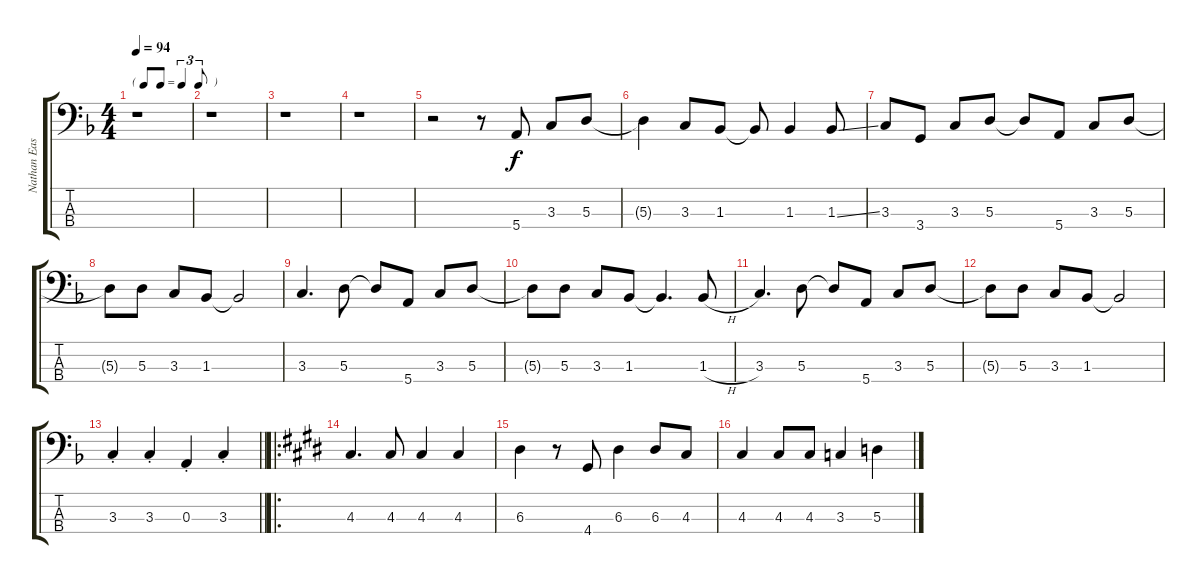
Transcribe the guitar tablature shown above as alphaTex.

\track ("Nathan East - Acoustic Bass" "Nathan Eas") {instrument acousticbass}
\staff {score tabs}
\tuning (G2 D2 A1 E1) {hide}
\ts (4 4)
\tf triplet8th
\tempo 94
\clef f4
\ks f
r.1{dy f instrument acousticbass} |
r.1 |
r.1 |
r.1 |
r.2 r.8 5.4.8 3.3.8 5.3.8 |
5.3{t}.4 3.3.8 1.3.8 1.3{t}.8 1.3.4 1.3{ss}.8 |
3.3.8 3.4.8 3.3.8 5.3.8 5.3{t}.8 5.4.8 3.3.8 5.3.8 |
5.3{t}.8 5.3.8 3.3.8 1.3.8 1.3{t}.2 |
3.3.4{d} 5.3.8 5.3{t}.8 5.4.8 3.3.8 5.3.8 |
5.3{t}.8 5.3.8 3.3.8 1.3.8 1.3{t}.4{d} 1.3{h}.8 |
3.3.4{d} 5.3.8 5.3{t}.8 5.4.8 3.3.8 5.3.8 |
5.3{t}.8 5.3.8 3.3.8 1.3.8 1.3{t}.2 |
\barLineRight lightlight
3.3{st}.4 3.3{st}.4 0.3{st}.4 3.3{st}.4 |
\ro
\ks e
4.3.4{d} 4.3.8 4.3.4 4.3.4 |
\ks c#minor
6.3.4 r.8 4.4.8 6.3.4 6.3.8 4.3.8 |
4.3.4 4.3.8 4.3.8 3.3.4 5.3.4
